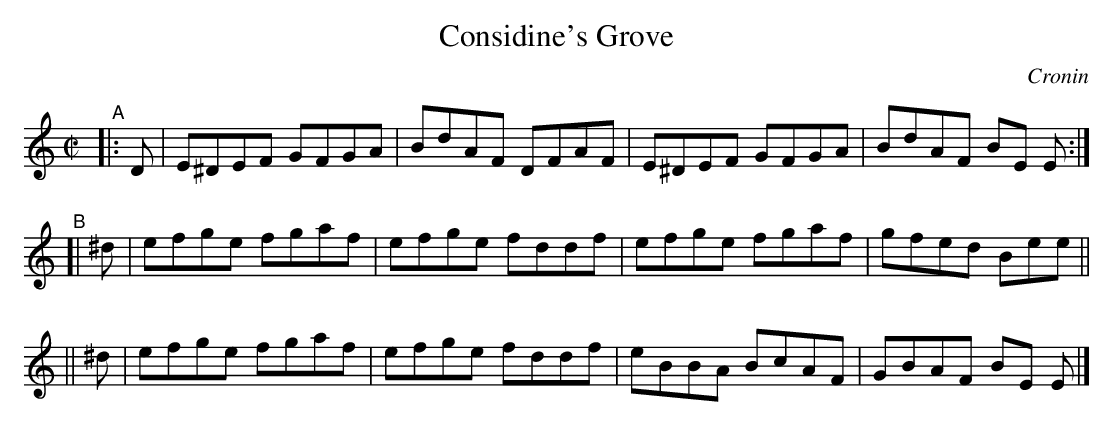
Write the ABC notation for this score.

X:1
T: Considine's Grove
O: Cronin
M: C|
L: 1/8
K: Am
"^A"\
|: D | E^DEF GFGA | BdAF DFAF | E^DEF GFGA | BdAF BE E :|
"^B"\
[| ^d | efge fgaf | efge fddf | efge fgaf | gfed Bee ||
|| ^d | efge fgaf | efge fddf | eBBA BcAF | GBAF BE E |]
